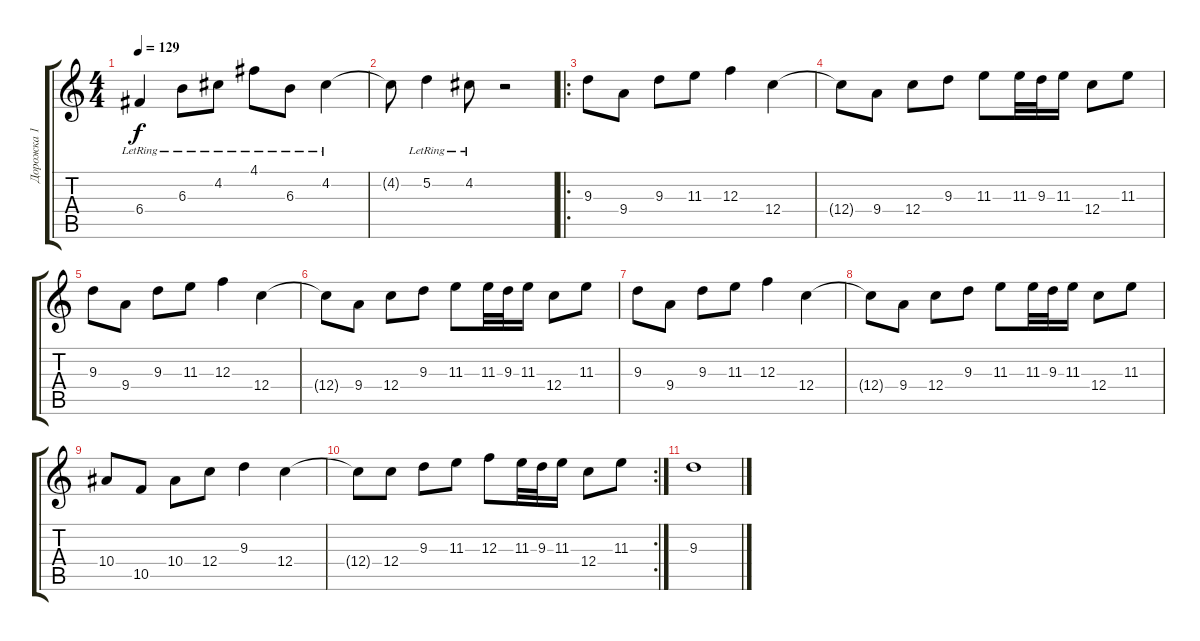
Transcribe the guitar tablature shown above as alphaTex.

\track ("Дорожка 1" "Дорожка 1") {instrument distortionguitar}
\staff {score tabs}
\tuning (D4 A3 F3 C3 G2 D2) {hide}
\ts (4 4)
\tempo 129
\clef g2
\ks c
6.4{lr}.4{dy f instrument electricguitarclean} 6.3{lr}.8 4.2{lr}.8 4.1{lr}.8 6.3{lr}.8 4.2{lr}.4 |
4.2{t}.8 5.2{lr}.4 4.2{lr}.8 r.2 |
\ro
9.3.8{instrument distortionguitar} 9.4.8 9.3.8 11.3.8 12.3.4 12.4.4 |
12.4{t}.8 9.4.8 12.4.8 9.3.8 11.3.8 11.3.32 9.3.32 11.3.16 12.4.8 11.3.8 |
9.3.8{instrument distortionguitar} 9.4.8 9.3.8 11.3.8 12.3.4 12.4.4 |
12.4{t}.8 9.4.8 12.4.8 9.3.8 11.3.8 11.3.32 9.3.32 11.3.16 12.4.8 11.3.8 |
9.3.8{instrument distortionguitar} 9.4.8 9.3.8 11.3.8 12.3.4 12.4.4 |
12.4{t}.8 9.4.8 12.4.8 9.3.8 11.3.8 11.3.32 9.3.32 11.3.16 12.4.8 11.3.8 |
10.4.8 10.5.8 10.4.8 12.4.8 9.3.4 12.4.4 |
\rc 2
12.4{t}.8 12.4.8 9.3.8 11.3.8 12.3.8 11.3.32 9.3.32 11.3.16 12.4.8 11.3.8 |
9.3.1
